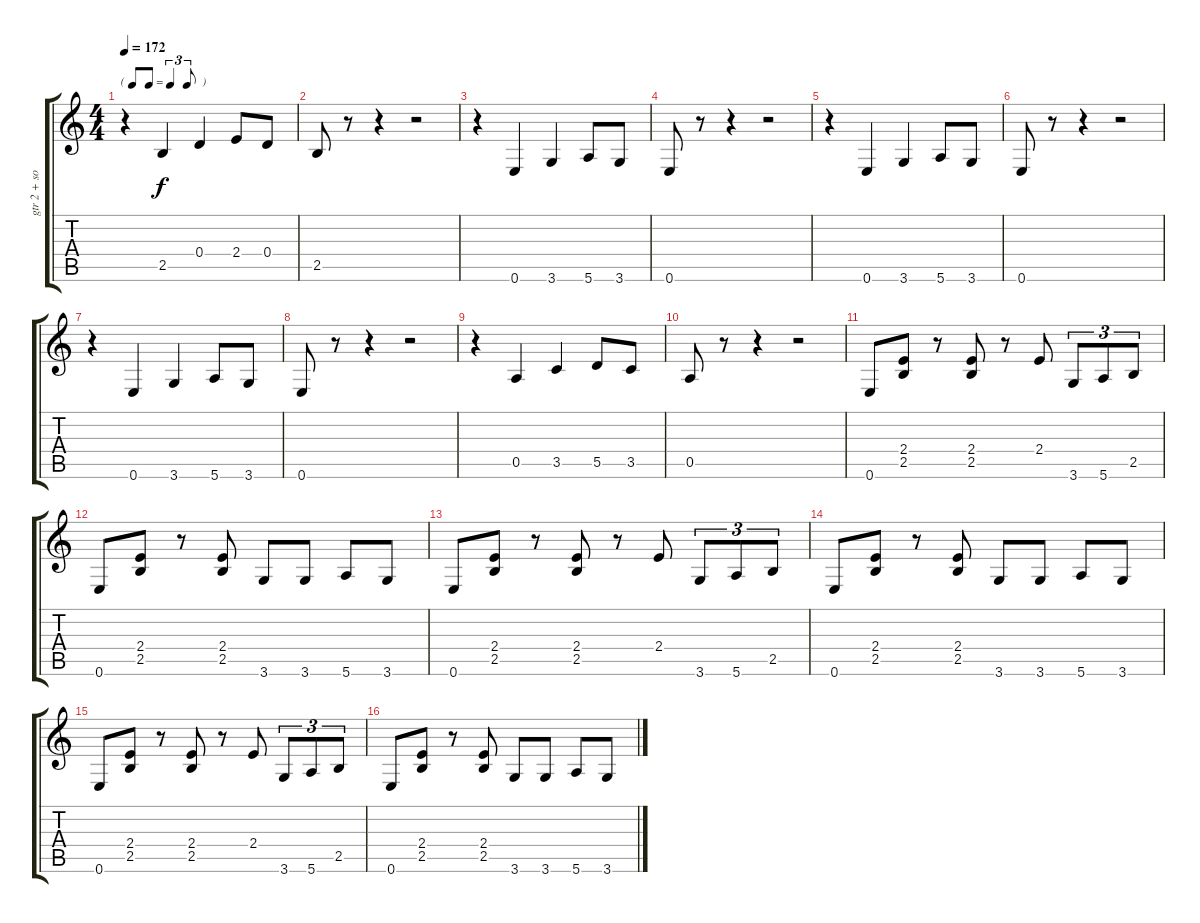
\track ("gtr 2 + solo final" "gtr 2 + so") {instrument overdrivenguitar}
\staff {score tabs}
\tuning (E4 B3 G3 D3 A2 E2) {hide}
\ts (4 4)
\tf triplet8th
\tempo 172
\clef g2
\ks c
r.4{dy f} 2.5.4 0.4.4 2.4.8 0.4.8 |
2.5.8 r.8 r.4 r.2 |
r.4 0.6.4 3.6.4 5.6.8 3.6.8 |
0.6.8 r.8 r.4 r.2 |
r.4 0.6.4 3.6.4 5.6.8 3.6.8 |
0.6.8 r.8 r.4 r.2 |
r.4 0.6.4 3.6.4 5.6.8 3.6.8 |
0.6.8 r.8 r.4 r.2 |
r.4 0.5.4 3.5.4 5.5.8 3.5.8 |
0.5.8 r.8 r.4 r.2 |
0.6.8 (2.4 2.5).8 r.8 (2.4 2.5).8 r.8 2.4.8 3.6.8{tu (3 2)} 5.6.8{tu (3 2)} 2.5.8{tu (3 2)} |
0.6.8 (2.4 2.5).8 r.8 (2.4 2.5).8 3.6.8 3.6.8 5.6.8 3.6.8 |
0.6.8 (2.4 2.5).8 r.8 (2.4 2.5).8 r.8 2.4.8 3.6.8{tu (3 2)} 5.6.8{tu (3 2)} 2.5.8{tu (3 2)} |
0.6.8 (2.4 2.5).8 r.8 (2.4 2.5).8 3.6.8 3.6.8 5.6.8 3.6.8 |
0.6.8 (2.4 2.5).8 r.8 (2.4 2.5).8 r.8 2.4.8 3.6.8{tu (3 2)} 5.6.8{tu (3 2)} 2.5.8{tu (3 2)} |
0.6.8 (2.4 2.5).8 r.8 (2.4 2.5).8 3.6.8 3.6.8 5.6.8 3.6.8
